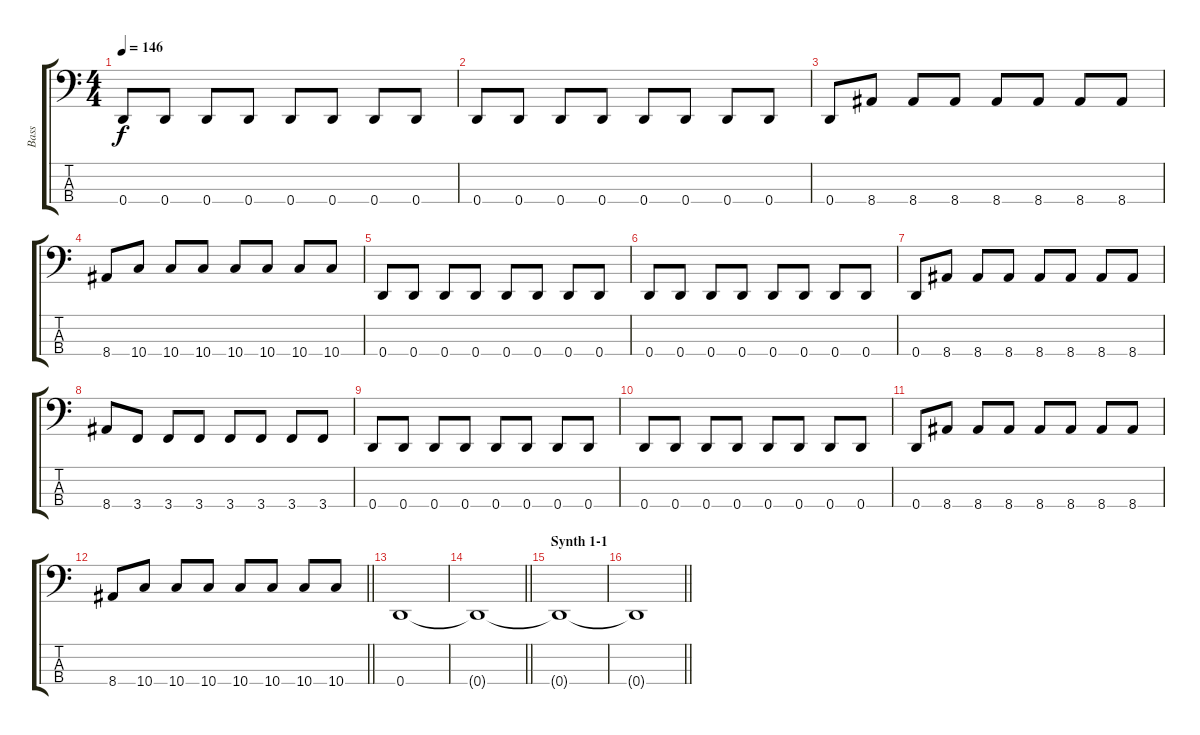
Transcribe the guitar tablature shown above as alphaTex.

\track ("Bass" "Bass") {instrument electricbasspick}
\staff {score tabs}
\tuning (G2 D2 A1 D1) {hide}
\ts (4 4)
\tempo 146
\clef f4
\ks c
0.4.8{dy f} 0.4.8 0.4.8 0.4.8 0.4.8 0.4.8 0.4.8 0.4.8 |
0.4.8 0.4.8 0.4.8 0.4.8 0.4.8 0.4.8 0.4.8 0.4.8 |
0.4.8 8.4.8 8.4.8 8.4.8 8.4.8 8.4.8 8.4.8 8.4.8 |
8.4.8 10.4.8 10.4.8 10.4.8 10.4.8 10.4.8 10.4.8 10.4.8 |
0.4.8 0.4.8 0.4.8 0.4.8 0.4.8 0.4.8 0.4.8 0.4.8 |
0.4.8 0.4.8 0.4.8 0.4.8 0.4.8 0.4.8 0.4.8 0.4.8 |
0.4.8 8.4.8 8.4.8 8.4.8 8.4.8 8.4.8 8.4.8 8.4.8 |
8.4.8 3.4.8 3.4.8 3.4.8 3.4.8 3.4.8 3.4.8 3.4.8 |
0.4.8 0.4.8 0.4.8 0.4.8 0.4.8 0.4.8 0.4.8 0.4.8 |
0.4.8 0.4.8 0.4.8 0.4.8 0.4.8 0.4.8 0.4.8 0.4.8 |
0.4.8 8.4.8 8.4.8 8.4.8 8.4.8 8.4.8 8.4.8 8.4.8 |
\barLineRight lightlight
8.4.8 10.4.8 10.4.8 10.4.8 10.4.8 10.4.8 10.4.8 10.4.8 |
0.4.1 |
\barLineRight lightlight
0.4{t}.1 |
\section ("" "Synth 1-1")
0.4{t}.1 |
\barLineRight lightlight
0.4{t}.1
